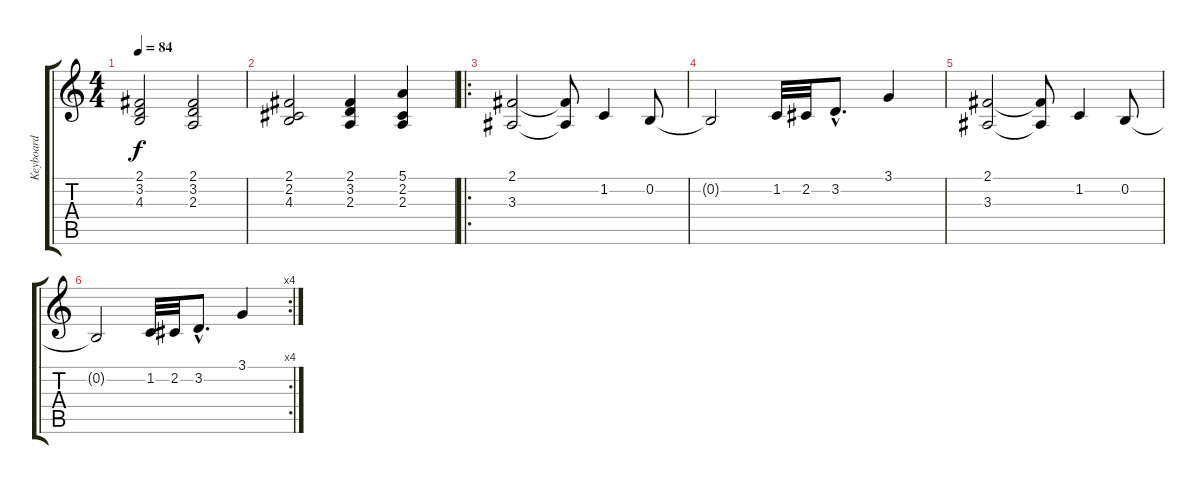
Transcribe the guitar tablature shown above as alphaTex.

\track ("Keyboard" "Keyboard") {instrument churchorgan}
\staff {score tabs}
\tuning (E4 B3 G3 D3 A2 E2) {hide}
\ts (4 4)
\tempo 84
\clef g2
\ks c
(2.1 3.2 4.3).2{dy f} (2.1 3.2 2.3).2 |
(2.1 2.2 4.3).2 (2.1 3.2 2.3).4 (5.1 2.2 2.3).4 |
\ro
(2.1 3.3).2 (2.1{t} 3.3{t}).8 1.2.4 0.2.8 |
0.2{t}.2 1.2.32 2.2.32 3.2{hac}.8{d} 3.1.4 |
(2.1 3.3).2 (2.1{t} 3.3{t}).8 1.2.4 0.2.8 |
\rc 4
0.2{t}.2 1.2.32 2.2.32 3.2{hac}.8{d} 3.1.4
